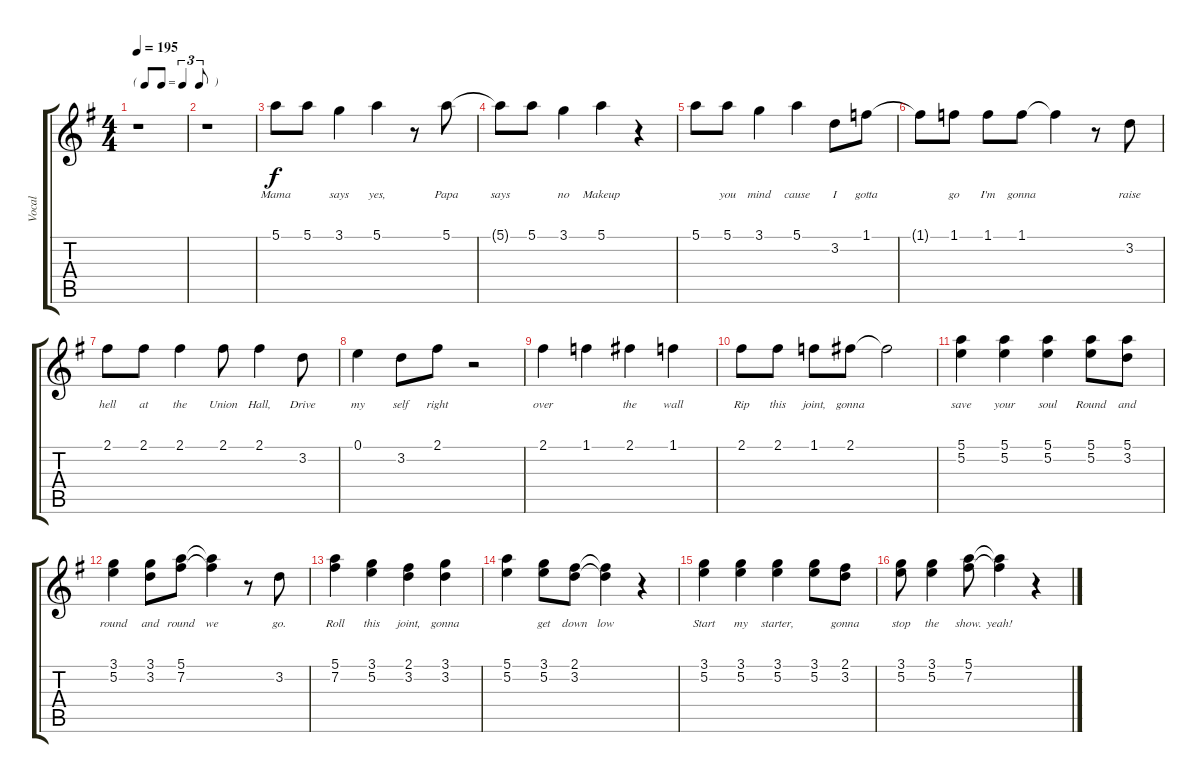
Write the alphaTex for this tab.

\track ("Vocal" "Vocal") {instrument oboe}
\staff {score tabs}
\tuning (E5 B4 G4 D4 A3 E3) {hide}
\ts (4 4)
\tf triplet8th
\tempo 195
\clef g2
\ks g
r.1{dy f instrument oboe} |
r.1 |
5.1.8{lyrics (0 "Mama") lyrics (1 "") lyrics (2 "") lyrics (3 "") lyrics (4 "")} 5.1.8{lyrics (0 "") lyrics (1 "") lyrics (2 "") lyrics (3 "") lyrics (4 "")} 3.1.4{lyrics (0 "says") lyrics (1 "") lyrics (2 "") lyrics (3 "") lyrics (4 "")} 5.1.4{lyrics (0 "yes,") lyrics (1 "") lyrics (2 "") lyrics (3 "") lyrics (4 "")} r.8 5.1.8{lyrics (0 "Papa") lyrics (1 "") lyrics (2 "") lyrics (3 "") lyrics (4 "")} |
5.1{t}.8{lyrics (0 "says") lyrics (1 "") lyrics (2 "") lyrics (3 "") lyrics (4 "")} 5.1.8{lyrics (0 "") lyrics (1 "") lyrics (2 "") lyrics (3 "") lyrics (4 "")} 3.1.4{lyrics (0 "no") lyrics (1 "") lyrics (2 "") lyrics (3 "") lyrics (4 "")} 5.1.4{lyrics (0 "Makeup") lyrics (1 "") lyrics (2 "") lyrics (3 "") lyrics (4 "")} r.4 |
5.1.8{lyrics (0 "") lyrics (1 "") lyrics (2 "") lyrics (3 "") lyrics (4 "")} 5.1.8{lyrics (0 "you") lyrics (1 "") lyrics (2 "") lyrics (3 "") lyrics (4 "")} 3.1.4{lyrics (0 "mind") lyrics (1 "") lyrics (2 "") lyrics (3 "") lyrics (4 "")} 5.1.4{lyrics (0 "cause") lyrics (1 "") lyrics (2 "") lyrics (3 "") lyrics (4 "")} 3.2.8{lyrics (0 "I") lyrics (1 "") lyrics (2 "") lyrics (3 "") lyrics (4 "")} 1.1.8{lyrics (0 "gotta") lyrics (1 "") lyrics (2 "") lyrics (3 "") lyrics (4 "")} |
1.1{t}.8{lyrics (0 "") lyrics (1 "") lyrics (2 "") lyrics (3 "") lyrics (4 "")} 1.1.8{lyrics (0 "go") lyrics (1 "") lyrics (2 "") lyrics (3 "") lyrics (4 "")} 1.1.8{lyrics (0 "I'm") lyrics (1 "") lyrics (2 "") lyrics (3 "") lyrics (4 "")} 1.1.8{lyrics (0 "gonna") lyrics (1 "") lyrics (2 "") lyrics (3 "") lyrics (4 "")} 1.1{t}.4{lyrics (0 "") lyrics (1 "") lyrics (2 "") lyrics (3 "") lyrics (4 "")} r.8 3.2.8{lyrics (0 "raise") lyrics (1 "") lyrics (2 "") lyrics (3 "") lyrics (4 "")} |
2.1.8{lyrics (0 "hell") lyrics (1 "") lyrics (2 "") lyrics (3 "") lyrics (4 "")} 2.1.8{lyrics (0 "at") lyrics (1 "") lyrics (2 "") lyrics (3 "") lyrics (4 "")} 2.1.4{lyrics (0 "the") lyrics (1 "") lyrics (2 "") lyrics (3 "") lyrics (4 "")} 2.1.8{lyrics (0 "Union") lyrics (1 "") lyrics (2 "") lyrics (3 "") lyrics (4 "")} 2.1.4{lyrics (0 "Hall,") lyrics (1 "") lyrics (2 "") lyrics (3 "") lyrics (4 "")} 3.2.8{lyrics (0 "Drive") lyrics (1 "") lyrics (2 "") lyrics (3 "") lyrics (4 "")} |
0.1.4{lyrics (0 "my") lyrics (1 "") lyrics (2 "") lyrics (3 "") lyrics (4 "")} 3.2.8{lyrics (0 "self") lyrics (1 "") lyrics (2 "") lyrics (3 "") lyrics (4 "")} 2.1.8{lyrics (0 "right") lyrics (1 "") lyrics (2 "") lyrics (3 "") lyrics (4 "")} r.2 |
2.1.4{lyrics (0 "over") lyrics (1 "") lyrics (2 "") lyrics (3 "") lyrics (4 "")} 1.1.4{lyrics (0 "") lyrics (1 "") lyrics (2 "") lyrics (3 "") lyrics (4 "")} 2.1.4{lyrics (0 "the") lyrics (1 "") lyrics (2 "") lyrics (3 "") lyrics (4 "")} 1.1.4{lyrics (0 "wall") lyrics (1 "") lyrics (2 "") lyrics (3 "") lyrics (4 "")} |
2.1.8{lyrics (0 "Rip") lyrics (1 "") lyrics (2 "") lyrics (3 "") lyrics (4 "")} 2.1.8{lyrics (0 "this") lyrics (1 "") lyrics (2 "") lyrics (3 "") lyrics (4 "")} 1.1.8{lyrics (0 "joint,") lyrics (1 "") lyrics (2 "") lyrics (3 "") lyrics (4 "")} 2.1.8{lyrics (0 "gonna") lyrics (1 "") lyrics (2 "") lyrics (3 "") lyrics (4 "")} 2.1{t}.2{lyrics (0 "") lyrics (1 "") lyrics (2 "") lyrics (3 "") lyrics (4 "")} |
(5.1 5.2).4{lyrics (0 "save") lyrics (1 "") lyrics (2 "") lyrics (3 "") lyrics (4 "")} (5.1 5.2).4{lyrics (0 "your") lyrics (1 "") lyrics (2 "") lyrics (3 "") lyrics (4 "")} (5.1 5.2).4{lyrics (0 "soul") lyrics (1 "") lyrics (2 "") lyrics (3 "") lyrics (4 "")} (5.1 5.2).8{lyrics (0 "Round") lyrics (1 "") lyrics (2 "") lyrics (3 "") lyrics (4 "")} (5.1 3.2).8{lyrics (0 "and") lyrics (1 "") lyrics (2 "") lyrics (3 "") lyrics (4 "")} |
(3.1 5.2).4{lyrics (0 "round") lyrics (1 "") lyrics (2 "") lyrics (3 "") lyrics (4 "")} (3.1 3.2).8{lyrics (0 "and") lyrics (1 "") lyrics (2 "") lyrics (3 "") lyrics (4 "")} (5.1 7.2).8{lyrics (0 "round") lyrics (1 "") lyrics (2 "") lyrics (3 "") lyrics (4 "")} (5.1{t} 7.2{t}).4{lyrics (0 "we") lyrics (1 "") lyrics (2 "") lyrics (3 "") lyrics (4 "")} r.8 3.2.8{lyrics (0 "go.") lyrics (1 "") lyrics (2 "") lyrics (3 "") lyrics (4 "")} |
(5.1 7.2).4{lyrics (0 "Roll") lyrics (1 "") lyrics (2 "") lyrics (3 "") lyrics (4 "")} (3.1 5.2).4{lyrics (0 "this") lyrics (1 "") lyrics (2 "") lyrics (3 "") lyrics (4 "")} (2.1 3.2).4{lyrics (0 "joint,") lyrics (1 "") lyrics (2 "") lyrics (3 "") lyrics (4 "")} (3.1 3.2).4{lyrics (0 "gonna") lyrics (1 "") lyrics (2 "") lyrics (3 "") lyrics (4 "")} |
(5.1 5.2).4{lyrics (0 "") lyrics (1 "") lyrics (2 "") lyrics (3 "") lyrics (4 "")} (3.1 5.2).8{lyrics (0 "get") lyrics (1 "") lyrics (2 "") lyrics (3 "") lyrics (4 "")} (2.1 3.2).8{lyrics (0 "down") lyrics (1 "") lyrics (2 "") lyrics (3 "") lyrics (4 "")} (2.1{t} 3.2{t}).4{lyrics (0 "low") lyrics (1 "") lyrics (2 "") lyrics (3 "") lyrics (4 "")} r.4 |
(3.1 5.2).4{lyrics (0 "Start") lyrics (1 "") lyrics (2 "") lyrics (3 "") lyrics (4 "")} (3.1 5.2).4{lyrics (0 "my") lyrics (1 "") lyrics (2 "") lyrics (3 "") lyrics (4 "")} (3.1 5.2).4{lyrics (0 "starter,") lyrics (1 "") lyrics (2 "") lyrics (3 "") lyrics (4 "")} (3.1 5.2).8{lyrics (0 "") lyrics (1 "") lyrics (2 "") lyrics (3 "") lyrics (4 "")} (2.1 3.2).8{lyrics (0 "gonna") lyrics (1 "") lyrics (2 "") lyrics (3 "") lyrics (4 "")} |
(3.1 5.2).8{lyrics (0 "stop") lyrics (1 "") lyrics (2 "") lyrics (3 "") lyrics (4 "")} (3.1 5.2).4{lyrics (0 "the") lyrics (1 "") lyrics (2 "") lyrics (3 "") lyrics (4 "")} (5.1 7.2).8{lyrics (0 "show.") lyrics (1 "") lyrics (2 "") lyrics (3 "") lyrics (4 "")} (5.1{t} 7.2{t}).4{lyrics (0 "yeah!") lyrics (1 "") lyrics (2 "") lyrics (3 "") lyrics (4 "")} r.4
